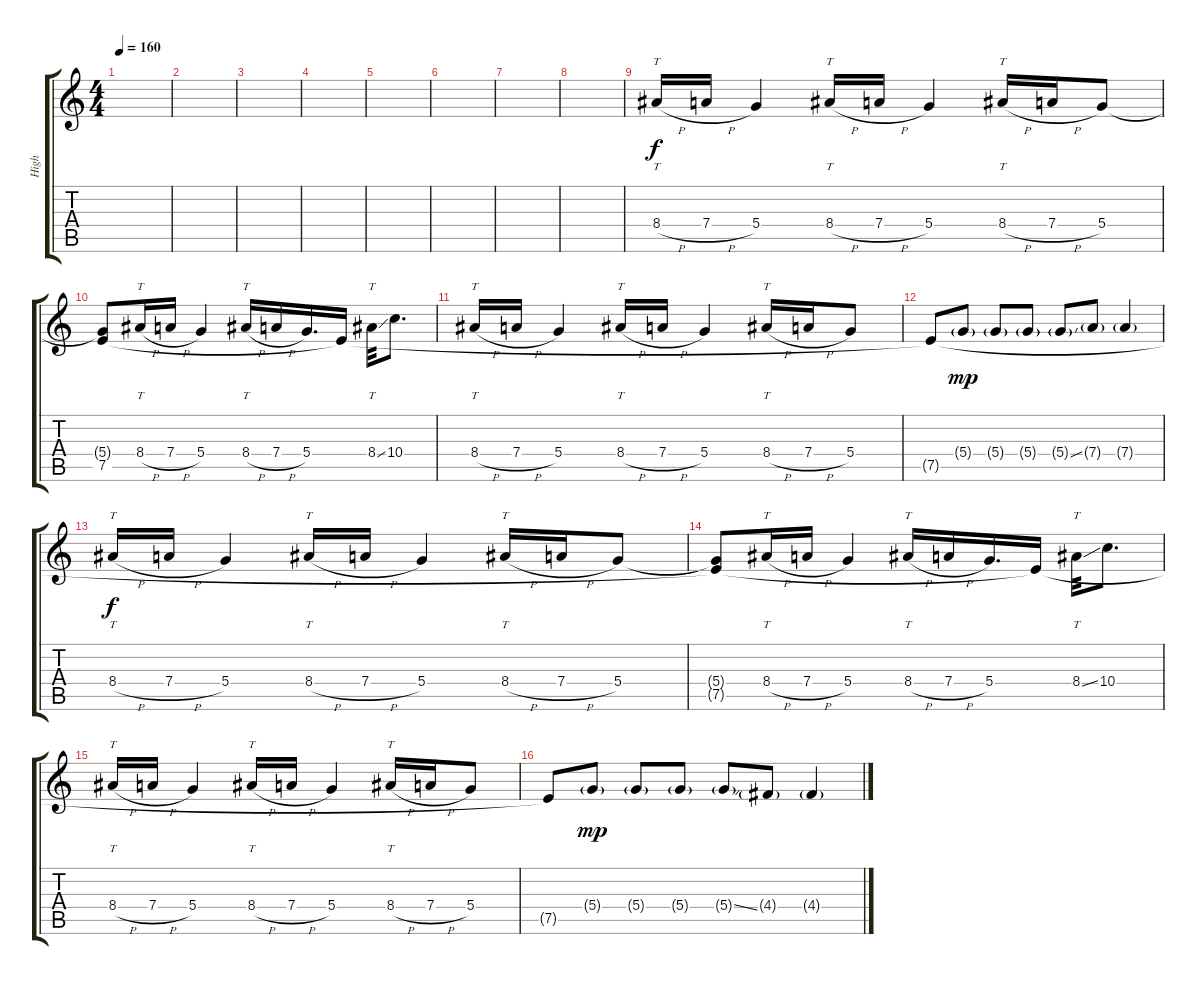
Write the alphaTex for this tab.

\track ("High" "High") {instrument distortionguitar}
\staff {score tabs}
\tuning (E4 B3 G3 D3 A2 E2) {hide}
\ts (4 4)
\tempo 160
\clef g2
\ks c
|
|
|
|
|
|
|
|
8.4{h}.16{tt} 7.4{h}.16 5.4.4 8.4{h}.16{tt} 7.4{h}.16 5.4.4 8.4{h}.16{tt} 7.4{h}.16 5.4.8 |
(5.4{t} 7.5).8 8.4{h}.16{tt} 7.4{h}.16 5.4.4 8.4{h}.16{tt} 7.4{h}.16 5.4.16{d} 7.5{t}.16 8.4{ss}.32{tt} 10.4.8{d} |
8.4{h}.16{tt} 7.4{h}.16 5.4.4 8.4{h}.16{tt} 7.4{h}.16 5.4.4 8.4{h}.16{tt} 7.4{h}.16 5.4.8 |
7.5{t}.8 5.4{g}.8{dy mp} 5.4{g}.8 5.4{g}.8 5.4{ss g}.8 7.4{g}.8 7.4{g}.4 |
8.4{h}.16{tt dy f} 7.4{h}.16 5.4.4 8.4{h}.16{tt} 7.4{h}.16 5.4.4 8.4{h}.16{tt} 7.4{h}.16 5.4.8 |
(5.4{t} 7.5{t}).8 8.4{h}.16{tt} 7.4{h}.16 5.4.4 8.4{h}.16{tt} 7.4{h}.16 5.4.16{d} 7.5{t}.16 8.4{ss}.32{tt} 10.4.8{d} |
8.4{h}.16{tt} 7.4{h}.16 5.4.4 8.4{h}.16{tt} 7.4{h}.16 5.4.4 8.4{h}.16{tt} 7.4{h}.16 5.4.8 |
7.5{t}.8 5.4{g}.8{dy mp} 5.4{g}.8 5.4{g}.8 5.4{ss g}.8 4.4{g}.8 4.4{g}.4
